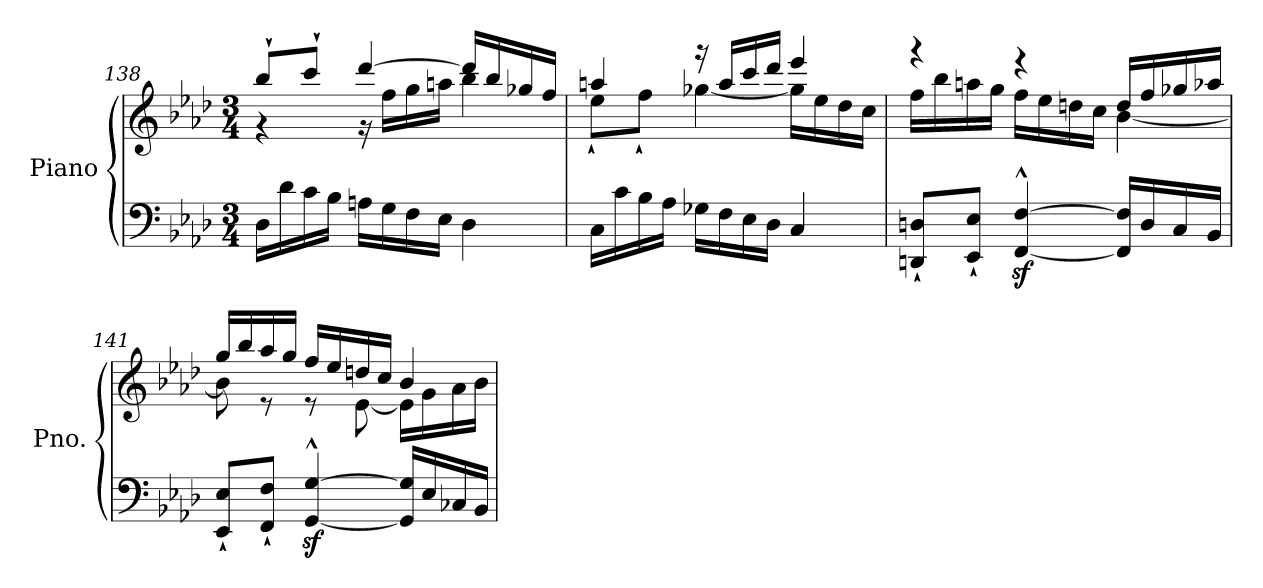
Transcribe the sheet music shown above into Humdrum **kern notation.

**kern	**kern
*part1	*part1
*staff2	*staff1
*I"Piano	*
*I'Pno.	*
*clefF4	*clefG2
*k[b-e-a-d-]	*k[b-e-a-d-]
*M3/4	*M3/4
=138	=138
*	*^
16D-\LL	8bb-`/L	4r
16d-\	.	.
16c\	8ccc`/J	.
16B-\JJ	.	.
16An\LL	[4ddd-/	16r
16G\	.	16ff\LL
16F\	.	16gg\
16E-\JJ	.	16aan\JJ
4D-\	16ddd-/LL]	4bb-\
.	16bb-/	.
.	16gg-X/	.
.	16ff/JJ	.
!!LO:LB:g=z	!!
=139	=139	=139
16C\LL	4aan/	8ee-`\L
16c\	.	.
16B-\	.	8ff`\J
16A-\JJ	.	.
16G-X\LL	16r	[4gg-X\
16F\	16aa/LL	.
16E-\	16ccc/	.
16D-\JJ	16ddd-/JJ	.
4C/	4eee-/	16gg-\LL]
.	.	16ee-\
.	.	16dd-\
.	.	16cc\JJ
=140	=140	=140
8DDn/` 8Dn/`L	4r	16ff\LL
.	.	16bb-\
8EE-/` 8E-/`J	.	16aan\
.	.	16gg\JJ
[4FF/z<^^ [4F/z<^^	4r	16ff\LL
.	.	16ee-\
.	.	16ddn\
.	.	16cc\JJ
16FF/] 16F/]LL	16dd/LL	[4b-\
16D/	16ff/	.
16C/	16gg-X/	.
16BB-/JJ	16aa-X/JJ	.
!!LO:LB:g=z	!!
=141	=141	=141
8EE-/` 8E-/`L	16gg/LL	8b-\]
.	16bb-/	.
8FF/` 8F/`J	16aa-/	8r
.	16gg/JJ	.
[4GG/z<^^ [4G/z<^^	16ff/LL	8r
.	16ee-/	.
.	16ddn/	[8e-\
.	16cc/JJ	.
16GG/] 16G/]LL	4b-/	16e-\LL]
16E-/	.	16g\
16C-X/	.	16a-\
16BB-/JJ	.	16b-\JJ
*	*v	*v
=	=
*-	*-
